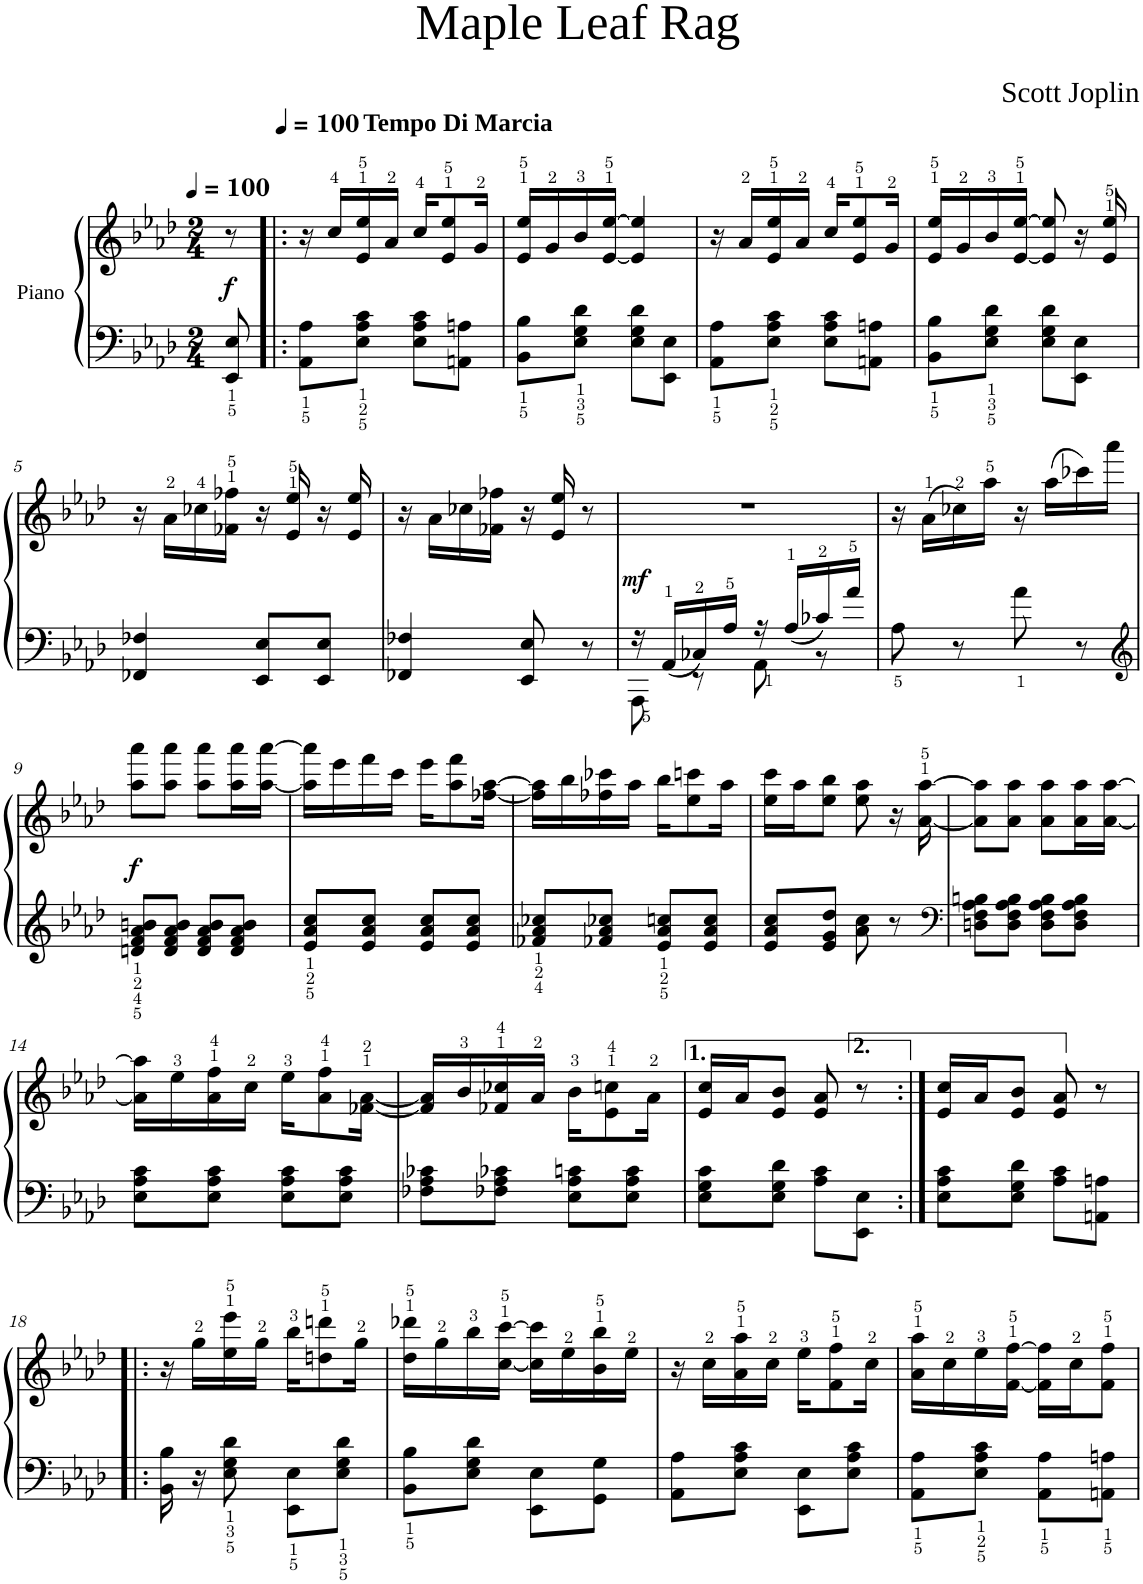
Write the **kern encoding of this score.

**kern	**kern	**dynam
*part1	*part1	*part1
*staff2	*staff1	*staff1/2
*I"Piano	*	*
*I'Pno	*	*
*clefF4	*clefG2	*
*k[b-e-a-d-]	*k[b-e-a-d-]	*
*M2/4	*M2/4	*
*MM100	*MM100	*
=	=	=
!	!	!LO:DY:b
8EE-/ 8E-/	8r	f
=1!|:	=1!|:	=1!|:
8AA-\ 8A-\L	16r	.
*	*MM100	*
!	!LO:TX:a:B:t=Tempo Di Marcia	!
.	16cc/LL	.
8E-\ 8A-\ 8c\J	16e-/ 16ee-/	.
.	16a-/JJ	.
8E-\ 8A-\ 8c\L	16cc/KL	.
.	8e-/ 8ee-/	.
8AAn\ 8An\J	.	.
.	16g/Jk	.
=2	=2	=2
8BB-\ 8B-\L	16e-/ 16ee-/LL	.
.	16g/	.
8E-\ 8G\ 8d-\J	16b-/	.
.	[16e-/ [>16ee-/JJ	.
8E-\ 8G\ 8d-\L	4e-/] 4ee-/]	.
8EE-\ 8E-\J	.	.
=3	=3	=3
8AA-\ 8A-\L	16r	.
.	16a-/LL	.
8E-\ 8A-\ 8c\J	16e-/ 16ee-/	.
.	16a-/JJ	.
8E-\ 8A-\ 8c\L	16cc/KL	.
.	8e-/ 8ee-/	.
8AAn\ 8An\J	.	.
.	16g/Jk	.
=4	=4	=4
8BB-\ 8B-\L	16e-/ 16ee-/LL	.
.	16g/	.
8E-\ 8G\ 8d-\J	16b-/	.
.	[16e-/ [>16ee-/JJ	.
8E-\ 8G\ 8d-\L	8e-/] 8ee-/]	.
8EE-\ 8E-\J	16r	.
.	16e-/ 16ee-/	.
!!LO:LB:g=z
=5	=5	=5
4FF-X/ 4F-X/	16r	.
.	16a-\LL	.
.	16cc-X\	.
.	16f-X\ 16ff-X\JJ	.
8EE-/ 8E-/L	16r	.
.	16e-/ 16ee-/	.
8EE-/ 8E-/J	16r	.
.	16e-/ 16ee-/	.
=6	=6	=6
4FF-X/ 4F-X/	16r	.
.	16a-\LL	.
.	16cc-X\	.
.	16f-X\ 16ff-X\JJ	.
8EE-/ 8E-/	16r	.
.	16e-/ 16ee-/	.
8r	8r	.
=7	=7	=7
*^	*	*
!	!	!	!LO:DY:a=2
16r	8AAA-\	2r	mf
16AA-/LL	.	.	.
16C-X/	8r	.	.
16A-/JJ	.	.	.
16r	8AA-\	.	.
16A-/LL	.	.	.
16c-X/	8r	.	.
16a-/JJ	.	.	.
*v	*v	*	*
=8	=8	=8
8A-\	16r	.
.	(16a-\LL	.
8r	16cc-X\)	.
.	16aa-\JJ	.
8a-\	16r	.
.	(16aa-\LL	.
8r	16ccc-X\)	.
.	16aaa-\JJ	.
!!LO:LB:g=z
=9	=9	=9
*clefG2	*	*
!	!	!LO:DY:b
8dn/ 8f/ 8a-/ 8bn/L	8aa-\ 8aaa-\L	f
8d/ 8f/ 8a-/ 8b/J	8aa-\ 8aaa-\J	.
8d/ 8f/ 8a-/ 8b/L	8aa-\ 8aaa-\L	.
8d/ 8f/ 8a-/ 8b/J	16aa-\ 16aaa-\L	.
.	[<16aa-\ [>16aaa-\JJ	.
=10	=10	=10
8e-/ 8a-/ 8cc/L	16aa-\] 16aaa-\]LL	.
.	16eee-\	.
8e-/ 8a-/ 8cc/J	16fff\	.
.	16ccc\JJ	.
8e-/ 8a-/ 8cc/L	16eee-\KL	.
.	8aa-\ 8fff\	.
8e-/ 8a-/ 8cc/J	.	.
.	[<16ff-X\ [16aa-\Jk	.
=11	=11	=11
8f-X/ 8a-/ 8cc-X/L	16ff-\] 16aa-\]LL	.
.	16bb-\	.
8f-X/ 8a-/ 8cc-X/J	16ff-X\ 16ccc-X\	.
.	16aa-\JJ	.
8e-/ 8a-/ 8ccn/L	16bb-\KL	.
.	8ee-\ 8cccn\	.
8e-/ 8a-/ 8cc/J	.	.
.	16aa-\Jk	.
=12	=12	=12
8e-/ 8a-/ 8cc/L	16ee-\ 16ccc\LL	.
.	16aa-\J	.
8e-/ 8g/ 8dd-/J	8ee-\ 8bb-\J	.
8a-\ 8cc\	8ee-\ 8aa-\	.
8r	16r	.
.	[<16a-\ [16aa-\	.
=13	=13	=13
*clefF4	*	*
8Dn\ 8F\ 8A-\ 8Bn\L	8a-\] 8aa-\]L	.
8D\ 8F\ 8A-\ 8B\J	8a-\ 8aa-\J	.
8D\ 8F\ 8A-\ 8B\L	8a-\ 8aa-\L	.
8D\ 8F\ 8A-\ 8B\J	16a-\ 16aa-\L	.
.	[<16a-\ [16aa-\JJ	.
!!LO:LB:g=z
=14	=14	=14
8E-\ 8A-\ 8c\L	16a-\] 16aa-\]LL	.
.	16ee-\	.
8E-\ 8A-\ 8c\J	16a-\ 16ff\	.
.	16cc\JJ	.
8E-\ 8A-\ 8c\L	16ee-\KL	.
.	8a-\ 8ff\	.
8E-\ 8A-\ 8c\J	.	.
.	[16f-X\ [<16a-\Jk	.
=15	=15	=15
8F-X\ 8A-\ 8c-X\L	16f-/] 16a-/]LL	.
.	16b-/	.
8F-X\ 8A-\ 8c-X\J	16f-X/ 16cc-X/	.
.	16a-/JJ	.
8E-\ 8A-\ 8cn\L	16b-\KL	.
.	8e-\ 8ccn\	.
8E-\ 8A-\ 8c\J	.	.
.	16a-\Jk	.
=16	=16	=16
8E-\ 8G\ 8c\L	16e-/ 16cc/LL	.
.	16a-/J	.
8E-\ 8G\ 8d-\J	8e-/ 8b-/J	.
8A-\ 8c\L	8e-/ 8a-/	.
8EE-\ 8E-\J	8r	.
=17:|!	=17:|!	=17:|!
8E-\ 8A-\ 8c\L	16e-/ 16cc/LL	.
.	16a-/J	.
8E-\ 8G\ 8d-\J	8e-/ 8b-/J	.
8A-\ 8c\L	8e-/ 8a-/	.
8AAn\ 8An\J	8r	.
!!LO:LB:g=z
=18!|:	=18!|:	=18!|:
16BB-\ 16B-\	16r	.
16r	16gg\LL	.
8E-\ 8G\ 8d-\	16ee-\ 16eee-\	.
.	16gg\JJ	.
8EE-\ 8E-\L	16bb-\KL	.
.	8ddn\ 8dddn\	.
8E-\ 8G\ 8d-\J	.	.
.	16gg\Jk	.
=19	=19	=19
8BB-\ 8B-\L	16dd-\ 16ddd-X\LL	.
.	16gg\	.
8E-\ 8G\ 8d-\J	16bb-\	.
.	[<16cc\ [16ccc\JJ	.
8EE-\ 8E-\L	16cc\] 16ccc\]LL	.
.	16ee-\	.
8GG\ 8G\J	16b-\ 16bb-\	.
.	16ee-\JJ	.
=20	=20	=20
8AA-\ 8A-\L	16r	.
.	16cc\LL	.
8E-\ 8A-\ 8c\J	16a-\ 16aa-\	.
.	16cc\JJ	.
8EE-\ 8E-\L	16ee-\KL	.
.	8f\ 8ff\	.
8E-\ 8A-\ 8c\J	.	.
.	16cc\Jk	.
=21	=21	=21
8AA-\ 8A-\L	16a-\ 16aa-\LL	.
.	16cc\	.
8E-\ 8A-\ 8c\J	16ee-\	.
.	[<16f\ [16ff\JJ	.
8AA-\ 8A-\L	16f\] 16ff\]LL	.
.	16cc\J	.
8AAn\ 8An\J	8f\ 8ff\J	.
=	=	=
*-	*-	*-
